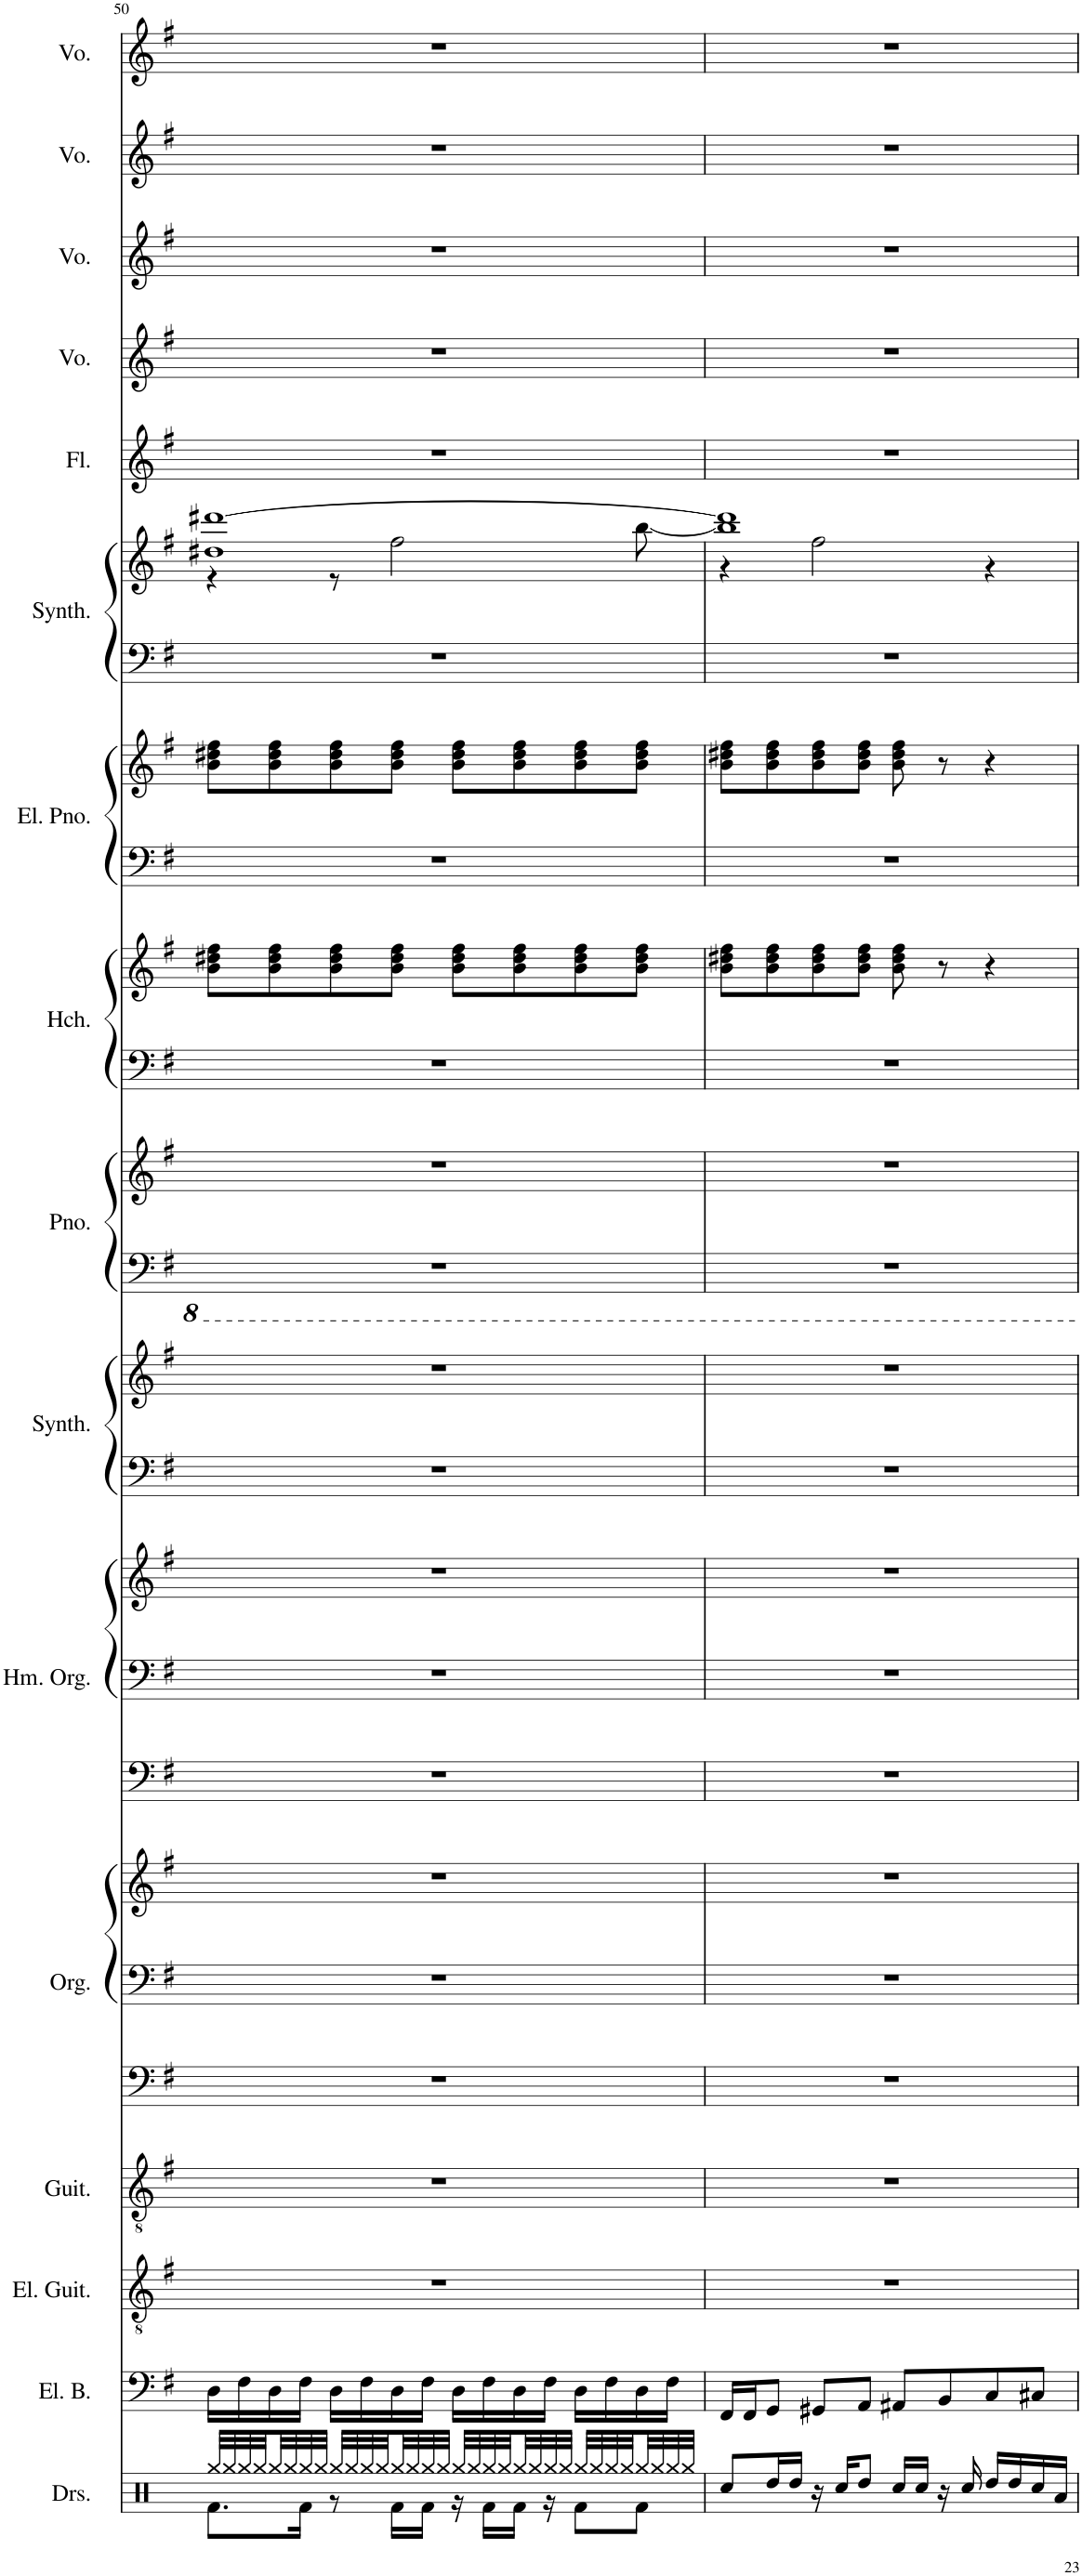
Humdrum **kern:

**kern	**kern	**kern	**kern	**kern	**kern	**kern	**kern	**kern	**kern	**kern	**kern	**kern	**kern	**kern	**kern	**kern	**kern	**kern	**kern	**kern	**kern	**kern	**kern	**kern
*part16	*part15	*part14	*part13	*part12	*part12	*part12	*part11	*part11	*part11	*part10	*part10	*part9	*part9	*part8	*part8	*part7	*part7	*part6	*part6	*part5	*part4	*part3	*part2	*part1
*staff25	*staff24	*staff23	*staff22	*staff21	*staff20	*staff19	*staff18	*staff17	*staff16	*staff15	*staff14	*staff13	*staff12	*staff11	*staff10	*staff9	*staff8	*staff7	*staff6	*staff5	*staff4	*staff3	*staff2	*staff1
*I"Drumset	*I"Electric Bass	*I"Electric Guitar	*I"Acoustic Guitar	*I"Organ	*	*	*I"Hammond Organ	*	*	*I"Sine Synthesizer	*	*I"Piano	*	*I"Harpsichord	*	*I"Electric Piano	*	*I"String Synthesizer	*	*I"Flute	*I"Voice	*I"Voice	*I"Voice	*I"Voice
*I'Drs.	*I'El. B.	*I'El. Guit.	*I'Guit.	*I'Org.	*	*	*I'Hm. Org.	*	*	*I'Synth.	*	*I'Pno.	*	*I'Hch.	*	*I'El. Pno.	*	*I'Synth.	*	*I'Fl.	*I'Vo.	*I'Vo.	*I'Vo.	*I'Vo.
!!LO:PB:g=z
*clefX	*clefF4	*clefGv2	*clefGv2	*clefF4	*clefF4	*clefG2	*clefF4	*clefF4	*clefG2	*clefF4	*clefG2	*clefF4	*clefG2	*clefF4	*clefG2	*clefF4	*clefG2	*clefF4	*clefG2	*clefG2	*clefG2	*clefG2	*clefG2	*clefG2
*	*Trd7c12	*	*	*	*	*	*	*	*	*	*	*	*	*	*	*	*	*	*	*	*	*	*	*
*k[]	*k[f#]	*k[f#]	*k[f#]	*k[f#]	*k[f#]	*k[f#]	*k[f#]	*k[f#]	*k[f#]	*k[f#]	*k[f#]	*k[f#]	*k[f#]	*k[f#]	*k[f#]	*k[f#]	*k[f#]	*k[f#]	*k[f#]	*k[f#]	*k[f#]	*k[f#]	*k[f#]	*k[f#]
*M4/4	*M4/4	*M4/4	*M4/4	*M4/4	*M4/4	*M4/4	*M4/4	*M4/4	*M4/4	*M4/4	*M4/4	*M4/4	*M4/4	*M4/4	*M4/4	*M4/4	*M4/4	*M4/4	*M4/4	*M4/4	*M4/4	*M4/4	*M4/4	*M4/4
=50	=50	=50	=50	=50	=50	=50	=50	=50	=50	=50	=50	=50	=50	=50	=50	=50	=50	=50	=50	=50	=50	=50	=50	=50
*^	*	*	*	*	*	*	*	*	*	*	*	*	*	*	*	*	*	*	*^	*	*	*	*	*
32Rgg/LLL	8.Rf\L	16D\LL	1r	1r	1r	1r	1r	1r	1r	1r	1r	1r	1r	1r	1r	8b\ 8dd#X\ 8ff#\L	1r	8b\ 8dd#X\ 8ff#\L	1r	1dd#X [1ddd#X	4r	1r	1r	1r	1r	1r
32Rgg/	.	.	.	.	.	.	.	.	.	.	.	.	.	.	.	.	.	.	.	.	.	.	.	.	.	.
32Rgg/	.	16F#\	.	.	.	.	.	.	.	.	.	.	.	.	.	.	.	.	.	.	.	.	.	.	.	.
32Rgg/	.	.	.	.	.	.	.	.	.	.	.	.	.	.	.	.	.	.	.	.	.	.	.	.	.	.
32Rgg/	.	16D\	.	.	.	.	.	.	.	.	.	.	.	.	.	8b\ 8dd#\ 8ff#\	.	8b\ 8dd#\ 8ff#\	.	.	.	.	.	.	.	.
32Rgg/	.	.	.	.	.	.	.	.	.	.	.	.	.	.	.	.	.	.	.	.	.	.	.	.	.	.
32Rgg/	16Rf\Jk	16F#\JJ	.	.	.	.	.	.	.	.	.	.	.	.	.	.	.	.	.	.	.	.	.	.	.	.
32Rgg/JJJ	.	.	.	.	.	.	.	.	.	.	.	.	.	.	.	.	.	.	.	.	.	.	.	.	.	.
32Rgg/LLL	8r	16D\LL	.	.	.	.	.	.	.	.	.	.	.	.	.	8b\ 8dd#\ 8ff#\	.	8b\ 8dd#\ 8ff#\	.	.	8r	.	.	.	.	.
32Rgg/	.	.	.	.	.	.	.	.	.	.	.	.	.	.	.	.	.	.	.	.	.	.	.	.	.	.
32Rgg/	.	16F#\	.	.	.	.	.	.	.	.	.	.	.	.	.	.	.	.	.	.	.	.	.	.	.	.
32Rgg/	.	.	.	.	.	.	.	.	.	.	.	.	.	.	.	.	.	.	.	.	.	.	.	.	.	.
32Rgg/	16Rf\LL	16D\	.	.	.	.	.	.	.	.	.	.	.	.	.	8b\ 8dd#\ 8ff#\J	.	8b\ 8dd#\ 8ff#\J	.	.	2ff#\	.	.	.	.	.
32Rgg/	.	.	.	.	.	.	.	.	.	.	.	.	.	.	.	.	.	.	.	.	.	.	.	.	.	.
32Rgg/	16Rf\JJ	16F#\JJ	.	.	.	.	.	.	.	.	.	.	.	.	.	.	.	.	.	.	.	.	.	.	.	.
32Rgg/JJJ	.	.	.	.	.	.	.	.	.	.	.	.	.	.	.	.	.	.	.	.	.	.	.	.	.	.
32Rgg/LLL	16r	16D\LL	.	.	.	.	.	.	.	.	.	.	.	.	.	8b\ 8dd#\ 8ff#\L	.	8b\ 8dd#\ 8ff#\L	.	.	.	.	.	.	.	.
32Rgg/	.	.	.	.	.	.	.	.	.	.	.	.	.	.	.	.	.	.	.	.	.	.	.	.	.	.
32Rgg/	16Rf\LL	16F#\	.	.	.	.	.	.	.	.	.	.	.	.	.	.	.	.	.	.	.	.	.	.	.	.
32Rgg/	.	.	.	.	.	.	.	.	.	.	.	.	.	.	.	.	.	.	.	.	.	.	.	.	.	.
32Rgg/	16Rf\JJ	16D\	.	.	.	.	.	.	.	.	.	.	.	.	.	8b\ 8dd#\ 8ff#\	.	8b\ 8dd#\ 8ff#\	.	.	.	.	.	.	.	.
32Rgg/	.	.	.	.	.	.	.	.	.	.	.	.	.	.	.	.	.	.	.	.	.	.	.	.	.	.
32Rgg/	16r	16F#\JJ	.	.	.	.	.	.	.	.	.	.	.	.	.	.	.	.	.	.	.	.	.	.	.	.
32Rgg/JJJ	.	.	.	.	.	.	.	.	.	.	.	.	.	.	.	.	.	.	.	.	.	.	.	.	.	.
32Rgg/LLL	8Rf\L	16D\LL	.	.	.	.	.	.	.	.	.	.	.	.	.	8b\ 8dd#\ 8ff#\	.	8b\ 8dd#\ 8ff#\	.	.	.	.	.	.	.	.
32Rgg/	.	.	.	.	.	.	.	.	.	.	.	.	.	.	.	.	.	.	.	.	.	.	.	.	.	.
32Rgg/	.	16F#\	.	.	.	.	.	.	.	.	.	.	.	.	.	.	.	.	.	.	.	.	.	.	.	.
32Rgg/	.	.	.	.	.	.	.	.	.	.	.	.	.	.	.	.	.	.	.	.	.	.	.	.	.	.
32Rgg/	8Rf\J	16D\	.	.	.	.	.	.	.	.	.	.	.	.	.	8b\ 8dd#\ 8ff#\J	.	8b\ 8dd#\ 8ff#\J	.	.	[8bb\	.	.	.	.	.
32Rgg/	.	.	.	.	.	.	.	.	.	.	.	.	.	.	.	.	.	.	.	.	.	.	.	.	.	.
32Rgg/	.	16F#\JJ	.	.	.	.	.	.	.	.	.	.	.	.	.	.	.	.	.	.	.	.	.	.	.	.
32Rgg/JJJ	.	.	.	.	.	.	.	.	.	.	.	.	.	.	.	.	.	.	.	.	.	.	.	.	.	.
*v	*v	*	*	*	*	*	*	*	*	*	*	*	*	*	*	*	*	*	*	*	*	*	*	*	*	*
=51	=51	=51	=51	=51	=51	=51	=51	=51	=51	=51	=51	=51	=51	=51	=51	=51	=51	=51	=51	=51	=51	=51	=51	=51	=51
8Rcc/L	16FF#/LL	1r	1r	1r	1r	1r	1r	1r	1r	1r	1r	1r	1r	1r	8b\ 8dd#X\ 8ff#\L	1r	8b\ 8dd#X\ 8ff#\L	1r	1bb] 1ddd#]	4r	1r	1r	1r	1r	1r
.	16FF#/J	.	.	.	.	.	.	.	.	.	.	.	.	.	.	.	.	.	.	.	.	.	.	.	.
16Rdd/L	8GG/J	.	.	.	.	.	.	.	.	.	.	.	.	.	8b\ 8dd#\ 8ff#\	.	8b\ 8dd#\ 8ff#\	.	.	.	.	.	.	.	.
16Rdd/JJ	.	.	.	.	.	.	.	.	.	.	.	.	.	.	.	.	.	.	.	.	.	.	.	.	.
16r	8GG#X/L	.	.	.	.	.	.	.	.	.	.	.	.	.	8b\ 8dd#\ 8ff#\	.	8b\ 8dd#\ 8ff#\	.	.	2ff#\	.	.	.	.	.
16Rcc/KL	.	.	.	.	.	.	.	.	.	.	.	.	.	.	.	.	.	.	.	.	.	.	.	.	.
8Rdd/J	8AA/J	.	.	.	.	.	.	.	.	.	.	.	.	.	8b\ 8dd#\ 8ff#\J	.	8b\ 8dd#\ 8ff#\J	.	.	.	.	.	.	.	.
16Rcc/LL	8AA#X/L	.	.	.	.	.	.	.	.	.	.	.	.	.	8b\ 8dd#\ 8ff#\	.	8b\ 8dd#\ 8ff#\	.	.	.	.	.	.	.	.
16Rcc/JJ	.	.	.	.	.	.	.	.	.	.	.	.	.	.	.	.	.	.	.	.	.	.	.	.	.
16r	8BB/	.	.	.	.	.	.	.	.	.	.	.	.	.	8r	.	8r	.	.	.	.	.	.	.	.
16Rcc/	.	.	.	.	.	.	.	.	.	.	.	.	.	.	.	.	.	.	.	.	.	.	.	.	.
16Rdd/LL	8C/	.	.	.	.	.	.	.	.	.	.	.	.	.	4r	.	4r	.	.	4r	.	.	.	.	.
16Rdd/	.	.	.	.	.	.	.	.	.	.	.	.	.	.	.	.	.	.	.	.	.	.	.	.	.
16Rcc/	8C#X/J	.	.	.	.	.	.	.	.	.	.	.	.	.	.	.	.	.	.	.	.	.	.	.	.
16Ra/JJ	.	.	.	.	.	.	.	.	.	.	.	.	.	.	.	.	.	.	.	.	.	.	.	.	.
*	*	*	*	*	*	*	*	*	*	*	*	*	*	*	*	*	*	*	*v	*v	*	*	*	*	*
=	=	=	=	=	=	=	=	=	=	=	=	=	=	=	=	=	=	=	=	=	=	=	=	=
*-	*-	*-	*-	*-	*-	*-	*-	*-	*-	*-	*-	*-	*-	*-	*-	*-	*-	*-	*-	*-	*-	*-	*-	*-
